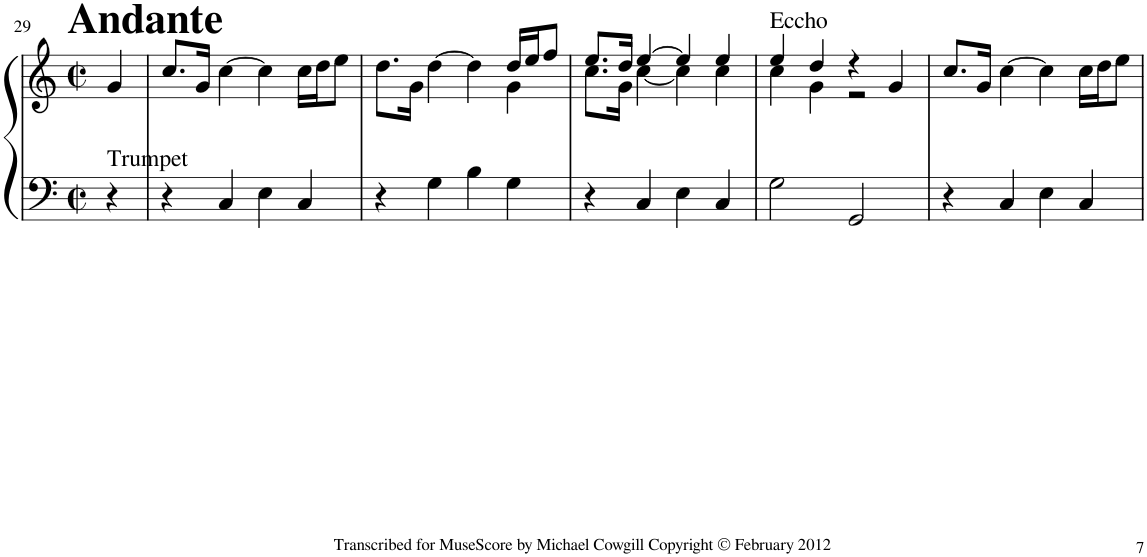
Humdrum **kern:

**kern	**kern
*part1	*part1
*staff2	*staff1
*I"Organ	*
!!LO:PB:g=z
*clefF4	*clefG2
*k[]	*k[]
*M4/4	*M4/4
*met(c|)	*met(c|)
=29	=29
!	!LO:TX:a:B:t=Andante
!LO:TX:a:t=Trumpet	!
4r	4g/
=30	=30
4r	8.cc/L
.	16g/Jk
4C/	[4cc\
4E\	4cc\]
4C/	16cc\LL
.	16dd\J
.	8ee\J
=31	=31
*	*^
4r	8.dd\L	2ryy
.	16g\Jk	.
4G\	[4dd\	.
4B\	4dd\]	4ryy
4G\	16dd/LL	4g\
.	16ee/J	.
.	8ff/J	.
=32	=32	=32
4r	8.ee/L	8.cc\L
.	16dd/Jk	16g\Jk
4C/	[4ee/	[4cc\
4E\	4ee/]	4cc\]
4C/	4ee/	4cc\
=33	=33	=33
!	!LO:TX:a:t=Eccho	!
2G\	4ee/	4cc\
.	4dd/	4g\
2GG/	4r	2r
.	4g/	.
*	*v	*v
=34	=34
4r	8.cc/L
.	16g/Jk
4C/	[4cc\
4E\	4cc\]
4C/	16cc\LL
.	16dd\J
.	8ee\J
=	=
*-	*-
